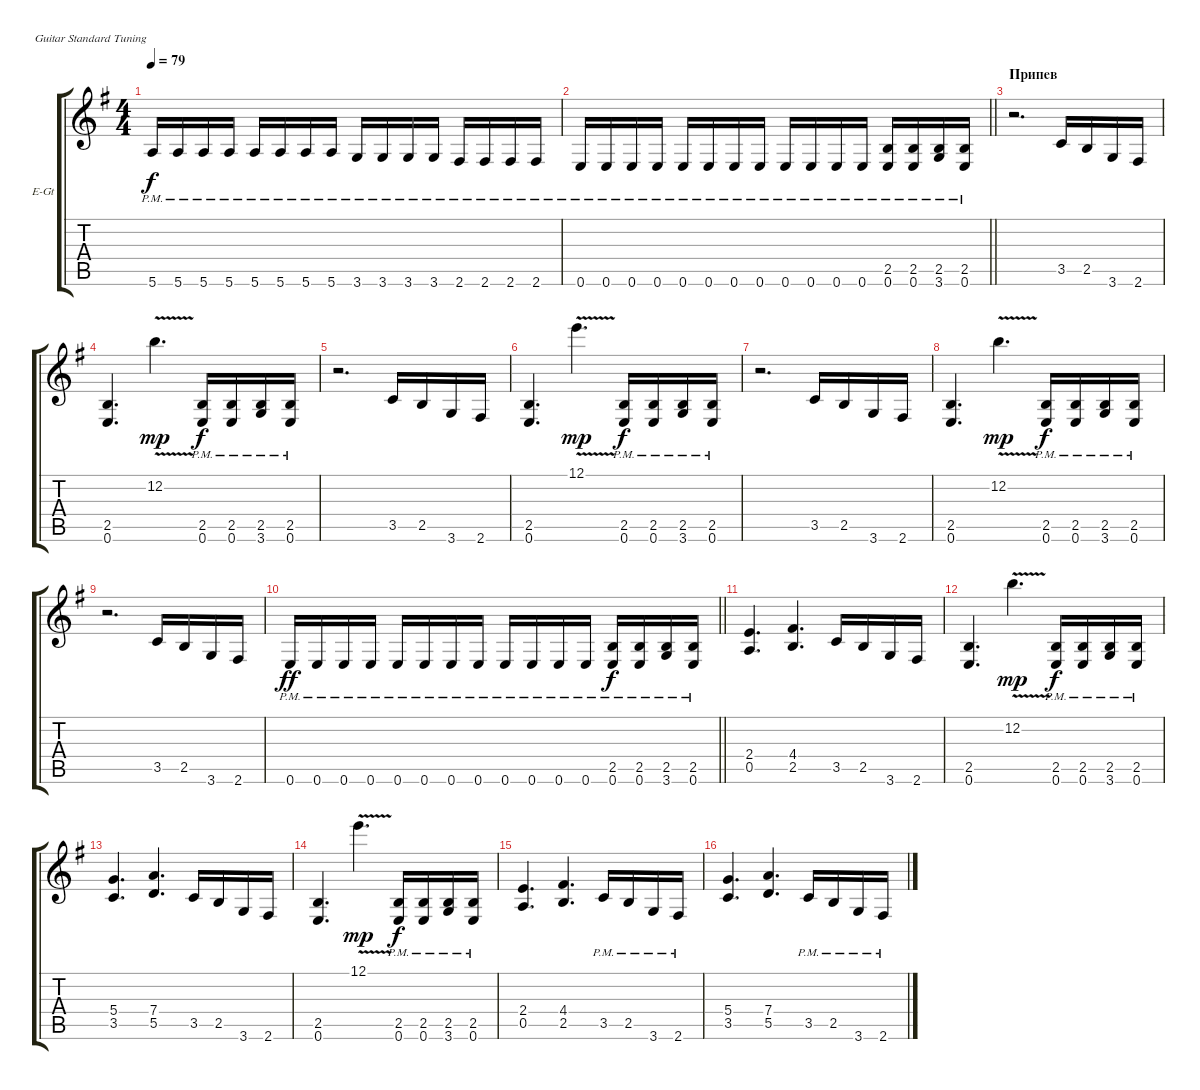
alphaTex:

\bracketExtendMode groupsimilarinstruments
\firstSystemTrackNameOrientation horizontal
\otherSystemsTrackNameOrientation horizontal
\track ("Владимир Холстинин" "E-Gt") {instrument distortionguitar}
\staff {score tabs}
\tuning (E4 B3 G3 D3 A2 E2)
\ts (4 4)
\tempo 79
\clef g2
\ks eminor
5.6{pm}.16{dy f} 5.6{pm}.16 5.6{pm}.16 5.6{pm}.16 5.6{pm}.16 5.6{pm}.16 5.6{pm}.16 5.6{pm}.16 3.6{pm}.16 3.6{pm}.16 3.6{pm}.16 3.6{pm}.16 2.6{pm}.16 2.6{pm}.16 2.6{pm}.16 2.6{pm}.16 |
\barLineRight lightlight
0.6{pm}.16 0.6{pm}.16 0.6{pm}.16 0.6{pm}.16 0.6{pm}.16 0.6{pm}.16 0.6{pm}.16 0.6{pm}.16 0.6{pm}.16 0.6{pm}.16 0.6{pm}.16 0.6{pm}.16 (2.5{pm} 0.6{pm}).16 (2.5{pm} 0.6{pm}).16 (2.5{pm} 3.6{pm}).16 (2.5{pm} 0.6{pm}).16 |
\section ("" "Припев")
r.2{d} 3.5.16 2.5.16 3.6.16 2.6.16 |
(2.5 0.6).4{d} 12.2{v}.4{d dy mp} (2.5{pm} 0.6{pm}).16{dy f} (2.5{pm} 0.6{pm}).16 (2.5{pm} 3.6{pm}).16 (2.5{pm} 0.6{pm}).16 |
r.2{d} 3.5.16 2.5.16 3.6.16 2.6.16 |
(2.5 0.6).4{d} 12.1{v}.4{d dy mp} (2.5{pm} 0.6{pm}).16{dy f} (2.5{pm} 0.6{pm}).16 (2.5{pm} 3.6{pm}).16 (2.5{pm} 0.6{pm}).16 |
r.2{d} 3.5.16 2.5.16 3.6.16 2.6.16 |
(2.5 0.6).4{d} 12.2{v}.4{d dy mp} (2.5{pm} 0.6{pm}).16{dy f} (2.5{pm} 0.6{pm}).16 (2.5{pm} 3.6{pm}).16 (2.5{pm} 0.6{pm}).16 |
r.2{d} 3.5.16 2.5.16 3.6.16 2.6.16 |
\barLineRight lightlight
0.6{pm}.16{dy ff} 0.6{pm}.16 0.6{pm}.16 0.6{pm}.16 0.6{pm}.16 0.6{pm}.16 0.6{pm}.16 0.6{pm}.16 0.6{pm}.16 0.6{pm}.16 0.6{pm}.16 0.6{pm}.16 (2.5{pm} 0.6{pm}).16{dy f} (2.5{pm} 0.6{pm}).16 (2.5{pm} 3.6{pm}).16 (2.5{pm} 0.6{pm}).16 |
(2.4 0.5).4{d} (4.4 2.5).4{d} 3.5.16 2.5.16 3.6.16 2.6.16 |
(2.5 0.6).4{d} 12.2{v}.4{d dy mp} (2.5{pm} 0.6{pm}).16{dy f} (2.5{pm} 0.6{pm}).16 (2.5{pm} 3.6{pm}).16 (2.5{pm} 0.6{pm}).16 |
(5.4 3.5).4{d} (7.4 5.5).4{d} 3.5.16 2.5.16 3.6.16 2.6.16 |
(2.5 0.6).4{d} 12.1{v}.4{d dy mp} (2.5{pm} 0.6{pm}).16{dy f} (2.5{pm} 0.6{pm}).16 (2.5{pm} 3.6{pm}).16 (2.5{pm} 0.6{pm}).16 |
(2.4 0.5).4{d} (4.4 2.5).4{d} 3.5{pm}.16 2.5{pm}.16 3.6{pm}.16 2.6{pm}.16 |
(5.4 3.5).4{d} (7.4 5.5).4{d} 3.5{pm}.16 2.5{pm}.16 3.6{pm}.16 2.6{pm}.16
